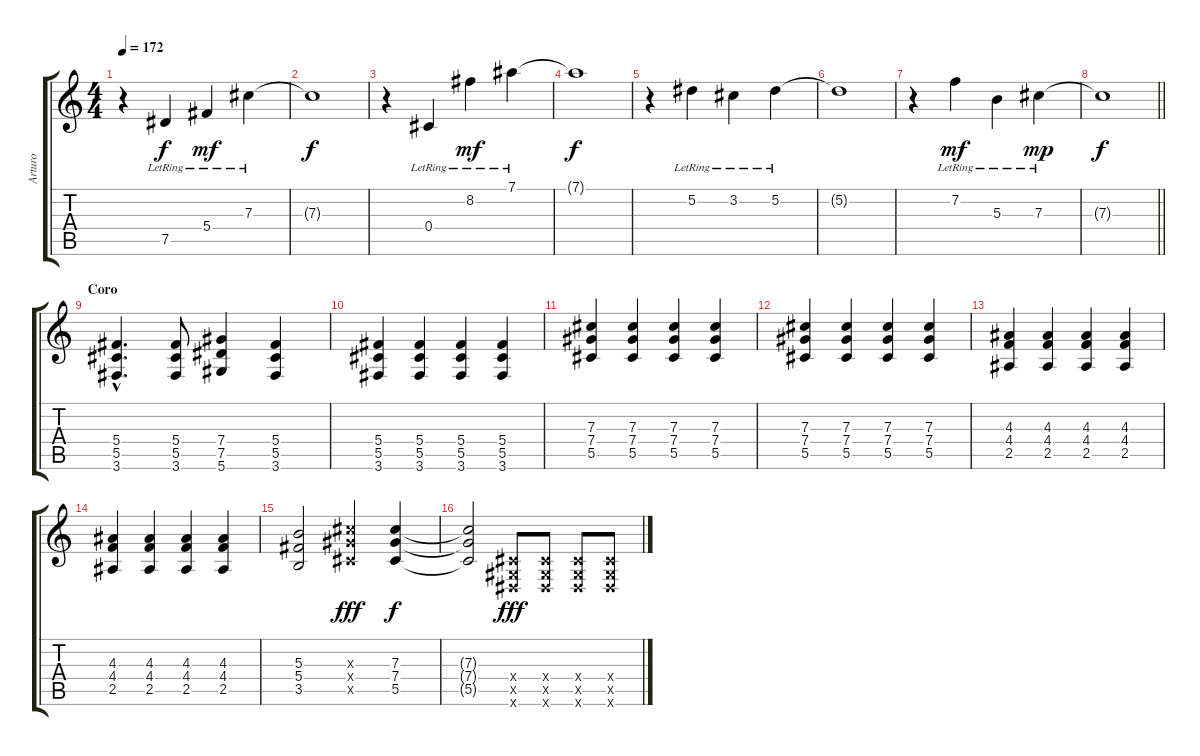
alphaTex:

\track ("Arturo" "Arturo") {instrument overdrivenguitar}
\staff {score tabs}
\tuning (Eb4 Bb3 Gb3 Db3 Ab2 Eb2) {hide}
\ts (4 4)
\tempo 172
\clef g2
\ks c
r.4{dy f} 7.5{lr}.4 5.4{lr}.4{dy mf} 7.3{lr}.4 |
7.3{t}.1{dy f} |
r.4 0.4{lr}.4 8.2{lr}.4{dy mf} 7.1{lr}.4 |
7.1{t}.1{dy f} |
r.4 5.2{lr}.4 3.2{lr}.4 5.2{lr}.4 |
5.2{t}.1 |
r.4 7.2{lr}.4{dy mf} 5.3{lr}.4 7.3{lr}.4{dy mp} |
\barLineRight lightlight
7.3{t}.1{dy f} |
\section ("" "Coro")
(5.4{hac} 5.5{hac} 3.6{hac}).4{d volume 12 instrument distortionguitar} (5.4 5.5 3.6).8 (7.4 7.5 5.6).4 (5.4 5.5 3.6).4 |
(5.4 5.5 3.6).4 (5.4 5.5 3.6).4 (5.4 5.5 3.6).4 (5.4 5.5 3.6).4 |
(7.3 7.4 5.5).4 (7.3 7.4 5.5).4 (7.3 7.4 5.5).4 (7.3 7.4 5.5).4 |
(7.3 7.4 5.5).4 (7.3 7.4 5.5).4 (7.3 7.4 5.5).4 (7.3 7.4 5.5).4 |
(4.3 4.4 2.5).4 (4.3 4.4 2.5).4 (4.3 4.4 2.5).4 (4.3 4.4 2.5).4 |
(4.3 4.4 2.5).4 (4.3 4.4 2.5).4 (4.3 4.4 2.5).4 (4.3 4.4 2.5).4 |
(5.3 5.4 3.5).2 (7.3{x} 7.4{x} 5.5{x}).4{dy fff} (7.3 7.4 5.5).4{dy f} |
(7.3{t} 7.4{t} 5.5{t}).2 (0.4{x} 0.5{x} 0.6{x}).8{dy fff} (0.4{x} 0.5{x} 0.6{x}).8 (0.4{x} 0.5{x} 0.6{x}).8 (0.4{x} 0.5{x} 0.6{x}).8
